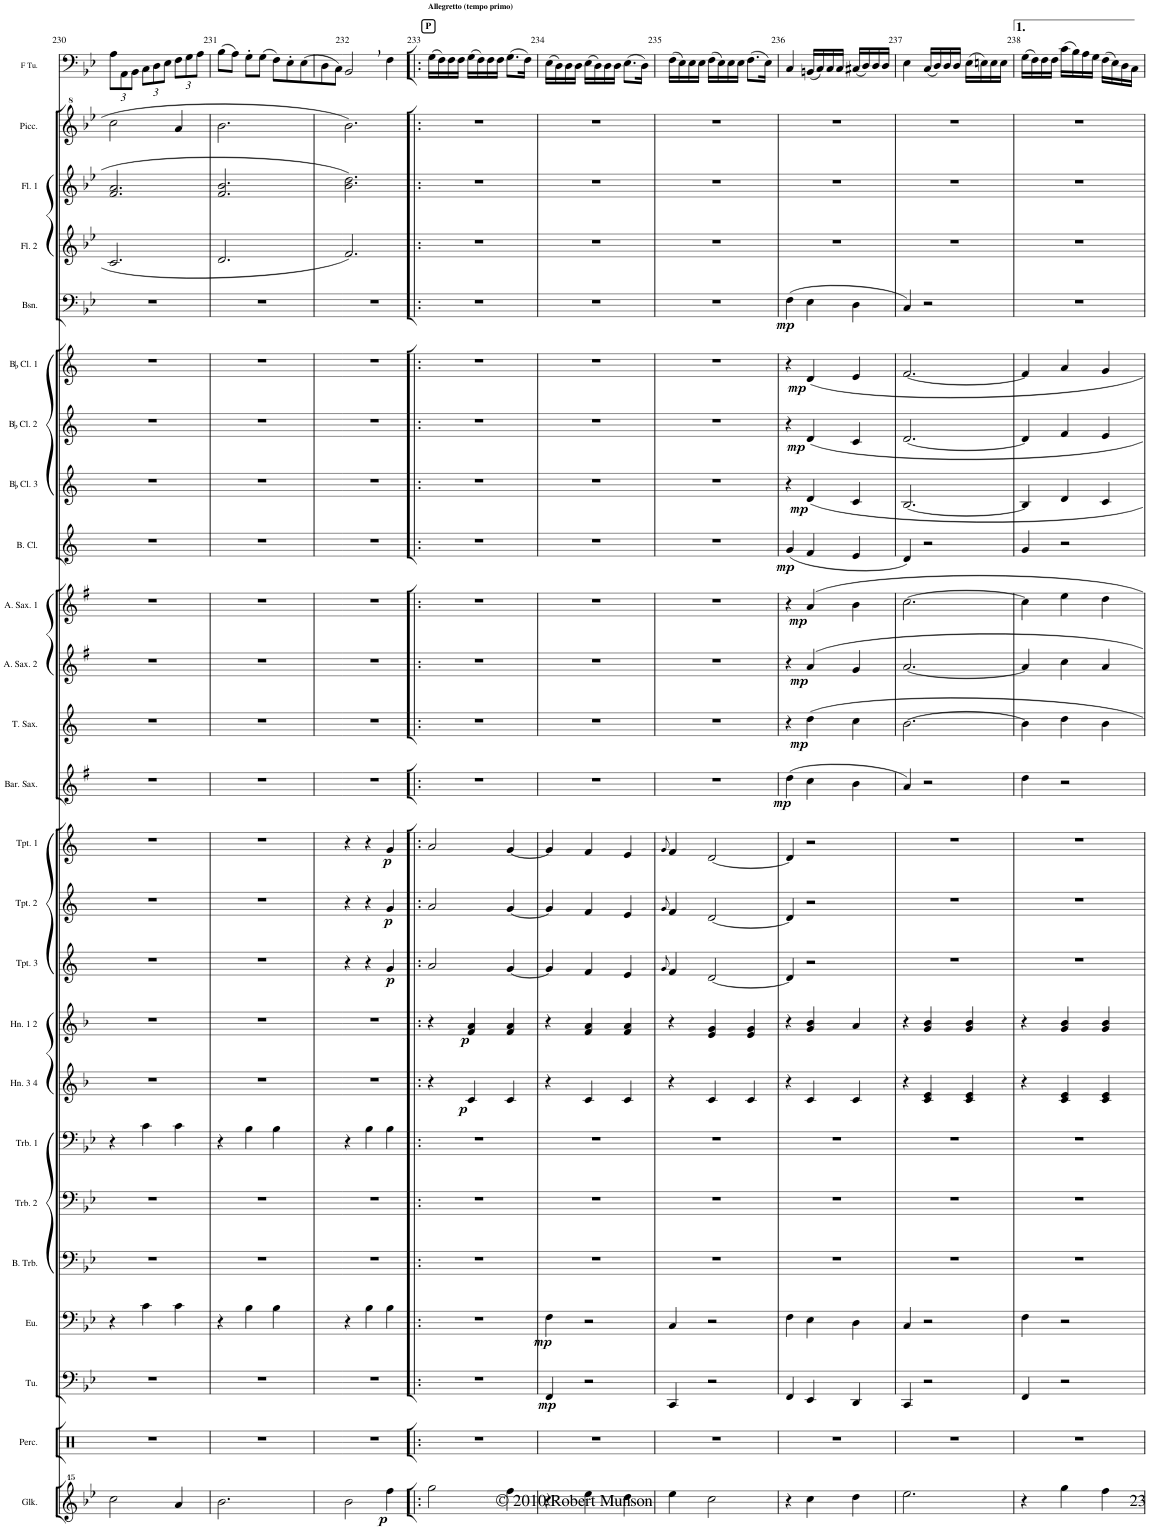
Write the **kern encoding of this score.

**kern	**dynam	**kern	**kern	**dynam	**kern	**dynam	**kern	**kern	**kern	**kern	**dynam	**kern	**dynam	**kern	**dynam	**kern	**dynam	**kern	**dynam	**kern	**dynam	**kern	**dynam	**kern	**dynam	**kern	**dynam	**kern	**dynam	**kern	**dynam	**kern	**dynam	**kern	**dynam	**kern	**dynam	**kern	**kern	**kern	**kern
*part25	*part25	*part24	*part23	*part23	*part22	*part22	*part21	*part20	*part19	*part18	*part18	*part17	*part17	*part16	*part16	*part15	*part15	*part14	*part14	*part13	*part13	*part12	*part12	*part11	*part11	*part10	*part10	*part9	*part9	*part8	*part8	*part7	*part7	*part6	*part6	*part5	*part5	*part4	*part3	*part2	*part1
*staff25	*staff25	*staff24	*staff23	*staff23	*staff22	*staff22	*staff21	*staff20	*staff19	*staff18	*staff18	*staff17	*staff17	*staff16	*staff16	*staff15	*staff15	*staff14	*staff14	*staff13	*staff13	*staff12	*staff12	*staff11	*staff11	*staff10	*staff10	*staff9	*staff9	*staff8	*staff8	*staff7	*staff7	*staff6	*staff6	*staff5	*staff5	*staff4	*staff3	*staff2	*staff1
*I"Glockenspiel	*	*I"Percussion	*I"Tuba	*	*I"Euphonium	*	*I"Bass Trombone	*I"Trombone 2	*I"Trombone 1	*I"Horn 3 4	*	*I"Horn 1 2	*	*I"BaccidentalFlat Trumpet 3	*	*I"BaccidentalFlat Trumpet 2	*	*I"BaccidentalFlat Trumpet 1	*	*I"Baritone Saxophone	*	*I"Tenor Saxophone	*	*I"Alto Saxophone 2	*	*I"Alto Saxophone 1	*	*I"Bass Clarinet	*	*I"BaccidentalFlat Clarinet 3	*	*I"BaccidentalFlat Clarinet 2	*	*I"BaccidentalFlat Clarinet 1	*	*I"Bassoon	*	*I"Flute 2	*I"Flute 1	*I"Piccolo	*I"Solo F Tuba
*I'Glk.	*	*I'Perc.	*I'Tu.	*	*I'Eu.	*	*I'B. Trb.	*I'Trb. 2	*I'Trb. 1	*I'Hn. 3 4	*	*I'Hn. 1 2	*	*I'Tpt. 3	*	*I'Tpt. 2	*	*I'Tpt. 1	*	*I'Bar. Sax.	*	*I'T. Sax.	*	*I'A. Sax. 2	*	*I'A. Sax. 1	*	*I'B. Cl.	*	*I'BaccidentalFlat Cl. 3	*	*I'BaccidentalFlat Cl. 2	*	*I'BaccidentalFlat Cl. 1	*	*I'Bsn.	*	*I'Fl. 2	*I'Fl. 1	*I'Picc.	*I'F Tu.
!!LO:PB:g=z
*clefG^^2	*	*clefX	*clefF4	*	*clefF4	*	*clefF4	*clefF4	*clefF4	*clefG2	*	*clefG2	*	*clefG2	*	*clefG2	*	*clefG2	*	*clefG2	*	*clefG2	*	*clefG2	*	*clefG2	*	*clefG2	*	*clefG2	*	*clefG2	*	*clefG2	*	*clefF4	*	*clefG2	*clefG2	*clefG^2	*clefF4
*	*	*	*	*	*	*	*	*	*	*Trd4c7	*	*Trd4c7	*	*Trd1c2	*	*Trd1c2	*	*Trd1c2	*	*Trd12c21	*	*Trd8c14	*	*Trd5c9	*	*Trd5c9	*	*Trd8c14	*	*Trd1c2	*	*Trd1c2	*	*Trd1c2	*	*	*	*	*	*Trd-7c-12	*
*k[b-e-]	*	*k[]	*k[b-e-]	*	*k[b-e-]	*	*k[b-e-]	*k[b-e-]	*k[b-e-]	*k[b-]	*	*k[b-]	*	*k[]	*	*k[]	*	*k[]	*	*k[f#]	*	*k[]	*	*k[f#]	*	*k[f#]	*	*k[]	*	*k[]	*	*k[]	*	*k[]	*	*k[b-e-]	*	*k[b-e-]	*k[b-e-]	*k[b-e-]	*k[b-e-]
*M3/4	*	*M3/4	*M3/4	*	*M3/4	*	*M3/4	*M3/4	*M3/4	*M3/4	*	*M3/4	*	*M3/4	*	*M3/4	*	*M3/4	*	*M3/4	*	*M3/4	*	*M3/4	*	*M3/4	*	*M3/4	*	*M3/4	*	*M3/4	*	*M3/4	*	*M3/4	*	*M3/4	*M3/4	*M3/4	*M3/4
*	*	*	*	*	*	*	*	*	*	*	*	*	*	*	*	*	*	*	*	*	*	*	*	*	*	*	*	*	*	*	*	*	*	*	*	*	*	*	*	*	*Xbrackettup
=230	=230	=230	=230	=230	=230	=230	=230	=230	=230	=230	=230	=230	=230	=230	=230	=230	=230	=230	=230	=230	=230	=230	=230	=230	=230	=230	=230	=230	=230	=230	=230	=230	=230	=230	=230	=230	=230	=230	=230	=230	=230
2cccc\	.	2.r	2.r	.	4r	.	2.r	2.r	4r	2.r	.	2.r	.	2.r	.	2.r	.	2.r	.	2.r	.	2.r	.	2.r	.	2.r	.	2.r	.	2.r	.	2.r	.	2.r	.	2.r	.	2.c/	2.f/ 2.a/	2ccc\	12A\L
.	.	.	.	.	.	.	.	.	.	.	.	.	.	.	.	.	.	.	.	.	.	.	.	.	.	.	.	.	.	.	.	.	.	.	.	.	.	.	.	.	12AA\
.	.	.	.	.	.	.	.	.	.	.	.	.	.	.	.	.	.	.	.	.	.	.	.	.	.	.	.	.	.	.	.	.	.	.	.	.	.	.	.	.	12BB-\J
.	.	.	.	.	4c\	.	.	.	4c\	.	.	.	.	.	.	.	.	.	.	.	.	.	.	.	.	.	.	.	.	.	.	.	.	.	.	.	.	.	.	.	12C\L
.	.	.	.	.	.	.	.	.	.	.	.	.	.	.	.	.	.	.	.	.	.	.	.	.	.	.	.	.	.	.	.	.	.	.	.	.	.	.	.	.	12D\
.	.	.	.	.	.	.	.	.	.	.	.	.	.	.	.	.	.	.	.	.	.	.	.	.	.	.	.	.	.	.	.	.	.	.	.	.	.	.	.	.	12E-\J
4aaa/	.	.	.	.	4c\	.	.	.	4c\	.	.	.	.	.	.	.	.	.	.	.	.	.	.	.	.	.	.	.	.	.	.	.	.	.	.	.	.	.	.	4aa/	12F\L
.	.	.	.	.	.	.	.	.	.	.	.	.	.	.	.	.	.	.	.	.	.	.	.	.	.	.	.	.	.	.	.	.	.	.	.	.	.	.	.	.	12G\
.	.	.	.	.	.	.	.	.	.	.	.	.	.	.	.	.	.	.	.	.	.	.	.	.	.	.	.	.	.	.	.	.	.	.	.	.	.	.	.	.	12A\J
=231	=231	=231	=231	=231	=231	=231	=231	=231	=231	=231	=231	=231	=231	=231	=231	=231	=231	=231	=231	=231	=231	=231	=231	=231	=231	=231	=231	=231	=231	=231	=231	=231	=231	=231	=231	=231	=231	=231	=231	=231	=231
2.bbb-\	.	2.r	2.r	.	4r	.	2.r	2.r	4r	2.r	.	2.r	.	2.r	.	2.r	.	2.r	.	2.r	.	2.r	.	2.r	.	2.r	.	2.r	.	2.r	.	2.r	.	2.r	.	2.r	.	2.d/	2.f/ 2.b-/	2.bb-\	(8B-\L
.	.	.	.	.	.	.	.	.	.	.	.	.	.	.	.	.	.	.	.	.	.	.	.	.	.	.	.	.	.	.	.	.	.	.	.	.	.	.	.	.	8A\J)
.	.	.	.	.	4B-\	.	.	.	4B-\	.	.	.	.	.	.	.	.	.	.	.	.	.	.	.	.	.	.	.	.	.	.	.	.	.	.	.	.	.	.	.	8G'\L
.	.	.	.	.	.	.	.	.	.	.	.	.	.	.	.	.	.	.	.	.	.	.	.	.	.	.	.	.	.	.	.	.	.	.	.	.	.	.	.	.	(8G\J
.	.	.	.	.	4B-\	.	.	.	4B-\	.	.	.	.	.	.	.	.	.	.	.	.	.	.	.	.	.	.	.	.	.	.	.	.	.	.	.	.	.	.	.	8F\L)
.	.	.	.	.	.	.	.	.	.	.	.	.	.	.	.	.	.	.	.	.	.	.	.	.	.	.	.	.	.	.	.	.	.	.	.	.	.	.	.	.	8E-'\
4.ryy	.	4.ryy	4.ryy	.	4.ryy	.	4.ryy	4.ryy	4.ryy	4.ryy	.	4.ryy	.	4.ryy	.	4.ryy	.	4.ryy	.	4.ryy	.	4.ryy	.	4.ryy	.	4.ryy	.	4.ryy	.	4.ryy	.	4.ryy	.	4.ryy	.	4.ryy	.	4.ryy	4.ryy	4.ryy	(8E-\
.	.	.	.	.	.	.	.	.	.	.	.	.	.	.	.	.	.	.	.	.	.	.	.	.	.	.	.	.	.	.	.	.	.	.	.	.	.	.	.	.	8D\
.	.	.	.	.	.	.	.	.	.	.	.	.	.	.	.	.	.	.	.	.	.	.	.	.	.	.	.	.	.	.	.	.	.	.	.	.	.	.	.	.	8C\J)
=232	=232	=232	=232	=232	=232	=232	=232	=232	=232	=232	=232	=232	=232	=232	=232	=232	=232	=232	=232	=232	=232	=232	=232	=232	=232	=232	=232	=232	=232	=232	=232	=232	=232	=232	=232	=232	=232	=232	=232	=232	=232
2bbb-\	.	2.r	2.r	.	4r	.	2.r	2.r	4r	2.r	.	2.r	.	4r	.	4r	.	4r	.	2.r	.	2.r	.	2.r	.	2.r	.	2.r	.	2.r	.	2.r	.	2.r	.	2.r	.	2.f/	2.b-\ 2.dd\	2.bb-\	2BB-,/
.	.	.	.	.	4B-\	.	.	.	4B-\	.	.	.	.	4r	.	4r	.	4r	.	.	.	.	.	.	.	.	.	.	.	.	.	.	.	.	.	.	.	.	.	.	.
!	!LO:DY:b	!	!	!	!	!	!	!	!	!	!	!	!	!	!LO:DY:b	!	!LO:DY:b	!	!LO:DY:b	!	!	!	!	!	!	!	!	!	!	!	!	!	!	!	!	!	!	!	!	!	!
4ffff\	p	.	.	.	4B-\	.	.	.	4B-\	.	.	.	.	4g/	p	4g/	p	4g/	p	.	.	.	.	.	.	.	.	.	.	.	.	.	.	.	.	.	.	.	.	.	4F\
=233!|:	=233!|:	=233!|:	=233!|:	=233!|:	=233!|:	=233!|:	=233!|:	=233!|:	=233!|:	=233!|:	=233!|:	=233!|:	=233!|:	=233!|:	=233!|:	=233!|:	=233!|:	=233!|:	=233!|:	=233!|:	=233!|:	=233!|:	=233!|:	=233!|:	=233!|:	=233!|:	=233!|:	=233!|:	=233!|:	=233!|:	=233!|:	=233!|:	=233!|:	=233!|:	=233!|:	=233!|:	=233!|:	=233!|:	=233!|:	=233!|:	=233!|:
!	!	!	!	!	!	!	!	!	!	!	!	!	!	!	!	!	!	!	!	!	!	!	!	!	!	!	!	!	!	!	!	!	!	!	!	!	!	!	!	!	!LO:TX:a:B:t=P
!	!	!	!	!	!	!	!	!	!	!	!	!	!	!	!	!	!	!	!	!	!	!	!	!	!	!	!	!	!	!	!	!	!	!	!	!	!	!	!	!	!LO:TX:a:B:t=Allegretto (tempo primo)
2gggg\	.	2.r	2.r	.	2.r	.	2.r	2.r	2.r	4r	.	4r	.	2a/	.	2a/	.	2a/	.	2.r	.	2.r	.	2.r	.	2.r	.	2.r	.	2.r	.	2.r	.	2.r	.	2.r	.	2.r	2.r	2.r	(16G\LL
.	.	.	.	.	.	.	.	.	.	.	.	.	.	.	.	.	.	.	.	.	.	.	.	.	.	.	.	.	.	.	.	.	.	.	.	.	.	.	.	.	16F\)
.	.	.	.	.	.	.	.	.	.	.	.	.	.	.	.	.	.	.	.	.	.	.	.	.	.	.	.	.	.	.	.	.	.	.	.	.	.	.	.	.	16F\
.	.	.	.	.	.	.	.	.	.	.	.	.	.	.	.	.	.	.	.	.	.	.	.	.	.	.	.	.	.	.	.	.	.	.	.	.	.	.	.	.	16F\JJ
!	!	!	!	!	!	!	!	!	!	!	!LO:DY:b	!	!LO:DY:b	!	!	!	!	!	!	!	!	!	!	!	!	!	!	!	!	!	!	!	!	!	!	!	!	!	!	!	!
.	.	.	.	.	.	.	.	.	.	4c/	p	4f/ 4a/	p	.	.	.	.	.	.	.	.	.	.	.	.	.	.	.	.	.	.	.	.	.	.	.	.	.	.	.	(16G\LL
.	.	.	.	.	.	.	.	.	.	.	.	.	.	.	.	.	.	.	.	.	.	.	.	.	.	.	.	.	.	.	.	.	.	.	.	.	.	.	.	.	16F\)
.	.	.	.	.	.	.	.	.	.	.	.	.	.	.	.	.	.	.	.	.	.	.	.	.	.	.	.	.	.	.	.	.	.	.	.	.	.	.	.	.	16F\
.	.	.	.	.	.	.	.	.	.	.	.	.	.	.	.	.	.	.	.	.	.	.	.	.	.	.	.	.	.	.	.	.	.	.	.	.	.	.	.	.	16F\JJ
4ffff\	.	.	.	.	.	.	.	.	.	4c/	.	4f/ 4a/	.	[4g/	.	[4g/	.	[4g/	.	.	.	.	.	.	.	.	.	.	.	.	.	.	.	.	.	.	.	.	.	.	(8.G\L
.	.	.	.	.	.	.	.	.	.	.	.	.	.	.	.	.	.	.	.	.	.	.	.	.	.	.	.	.	.	.	.	.	.	.	.	.	.	.	.	.	16F\Jk)
=234	=234	=234	=234	=234	=234	=234	=234	=234	=234	=234	=234	=234	=234	=234	=234	=234	=234	=234	=234	=234	=234	=234	=234	=234	=234	=234	=234	=234	=234	=234	=234	=234	=234	=234	=234	=234	=234	=234	=234	=234	=234
!	!	!	!	!LO:DY:b	!	!LO:DY:b	!	!	!	!	!	!	!	!	!	!	!	!	!	!	!	!	!	!	!	!	!	!	!	!	!	!	!	!	!	!	!	!	!	!	!
4r	.	2.r	4FF/	mp	4F\	mp	2.r	2.r	2.r	4r	.	4r	.	4g/]	.	4g/]	.	4g/]	.	2.r	.	2.r	.	2.r	.	2.r	.	2.r	.	2.r	.	2.r	.	2.r	.	2.r	.	2.r	2.r	2.r	(16E-\LL
.	.	.	.	.	.	.	.	.	.	.	.	.	.	.	.	.	.	.	.	.	.	.	.	.	.	.	.	.	.	.	.	.	.	.	.	.	.	.	.	.	16D\)
.	.	.	.	.	.	.	.	.	.	.	.	.	.	.	.	.	.	.	.	.	.	.	.	.	.	.	.	.	.	.	.	.	.	.	.	.	.	.	.	.	16D\
.	.	.	.	.	.	.	.	.	.	.	.	.	.	.	.	.	.	.	.	.	.	.	.	.	.	.	.	.	.	.	.	.	.	.	.	.	.	.	.	.	16D\JJ
4eeee-\	.	.	2r	.	2r	.	.	.	.	4c/	.	4f/ 4a/	.	4f/	.	4f/	.	4f/	.	.	.	.	.	.	.	.	.	.	.	.	.	.	.	.	.	.	.	.	.	.	(16E-\LL
.	.	.	.	.	.	.	.	.	.	.	.	.	.	.	.	.	.	.	.	.	.	.	.	.	.	.	.	.	.	.	.	.	.	.	.	.	.	.	.	.	16D\)
.	.	.	.	.	.	.	.	.	.	.	.	.	.	.	.	.	.	.	.	.	.	.	.	.	.	.	.	.	.	.	.	.	.	.	.	.	.	.	.	.	16D\
.	.	.	.	.	.	.	.	.	.	.	.	.	.	.	.	.	.	.	.	.	.	.	.	.	.	.	.	.	.	.	.	.	.	.	.	.	.	.	.	.	16D\JJ
4dddd\	.	.	.	.	.	.	.	.	.	4c/	.	4f/ 4a/	.	4e/	.	4e/	.	4e/	.	.	.	.	.	.	.	.	.	.	.	.	.	.	.	.	.	.	.	.	.	.	(8.E-\L
.	.	.	.	.	.	.	.	.	.	.	.	.	.	.	.	.	.	.	.	.	.	.	.	.	.	.	.	.	.	.	.	.	.	.	.	.	.	.	.	.	16D\Jk)
=235	=235	=235	=235	=235	=235	=235	=235	=235	=235	=235	=235	=235	=235	=235	=235	=235	=235	=235	=235	=235	=235	=235	=235	=235	=235	=235	=235	=235	=235	=235	=235	=235	=235	=235	=235	=235	=235	=235	=235	=235	=235
.	.	.	.	.	.	.	.	.	.	.	.	.	.	8qg/	.	8qg/	.	8qg/	.	.	.	.	.	.	.	.	.	.	.	.	.	.	.	.	.	.	.	.	.	.	.
4eeee-\	.	2.r	4CC/	.	4C/	.	2.r	2.r	2.r	4r	.	4r	.	4f/	.	4f/	.	4f/	.	2.r	.	2.r	.	2.r	.	2.r	.	2.r	.	2.r	.	2.r	.	2.r	.	2.r	.	2.r	2.r	2.r	(16F\LL
.	.	.	.	.	.	.	.	.	.	.	.	.	.	.	.	.	.	.	.	.	.	.	.	.	.	.	.	.	.	.	.	.	.	.	.	.	.	.	.	.	16E-\)
.	.	.	.	.	.	.	.	.	.	.	.	.	.	.	.	.	.	.	.	.	.	.	.	.	.	.	.	.	.	.	.	.	.	.	.	.	.	.	.	.	16E-\
.	.	.	.	.	.	.	.	.	.	.	.	.	.	.	.	.	.	.	.	.	.	.	.	.	.	.	.	.	.	.	.	.	.	.	.	.	.	.	.	.	16E-\JJ
2cccc\	.	.	2r	.	2r	.	.	.	.	4c/	.	4e/ 4g/	.	[2d/	.	[2d/	.	[2d/	.	.	.	.	.	.	.	.	.	.	.	.	.	.	.	.	.	.	.	.	.	.	(16F\LL
.	.	.	.	.	.	.	.	.	.	.	.	.	.	.	.	.	.	.	.	.	.	.	.	.	.	.	.	.	.	.	.	.	.	.	.	.	.	.	.	.	16E-\)
.	.	.	.	.	.	.	.	.	.	.	.	.	.	.	.	.	.	.	.	.	.	.	.	.	.	.	.	.	.	.	.	.	.	.	.	.	.	.	.	.	16E-\
.	.	.	.	.	.	.	.	.	.	.	.	.	.	.	.	.	.	.	.	.	.	.	.	.	.	.	.	.	.	.	.	.	.	.	.	.	.	.	.	.	16E-\JJ
.	.	.	.	.	.	.	.	.	.	4c/	.	4e/ 4g/	.	.	.	.	.	.	.	.	.	.	.	.	.	.	.	.	.	.	.	.	.	.	.	.	.	.	.	.	(8.F\L
.	.	.	.	.	.	.	.	.	.	.	.	.	.	.	.	.	.	.	.	.	.	.	.	.	.	.	.	.	.	.	.	.	.	.	.	.	.	.	.	.	16E-\Jk)
=236	=236	=236	=236	=236	=236	=236	=236	=236	=236	=236	=236	=236	=236	=236	=236	=236	=236	=236	=236	=236	=236	=236	=236	=236	=236	=236	=236	=236	=236	=236	=236	=236	=236	=236	=236	=236	=236	=236	=236	=236	=236
!	!	!	!	!	!	!	!	!	!	!	!	!	!	!	!	!	!	!	!	!	!LO:DY:b	!	!	!	!	!	!	!	!LO:DY:b	!	!	!	!	!	!	!	!LO:DY:b	!	!	!	!
4r	.	2.r	4FF/	.	4F\	.	2.r	2.r	2.r	4r	.	4r	.	4d/]	.	4d/]	.	4d/]	.	(4dd\	mp	4r	.	4r	.	4r	.	(4g/	mp	4r	.	4r	.	4r	.	(4F\	mp	2.r	2.r	2.r	4C/
!	!	!	!	!	!	!	!	!	!	!	!	!	!	!	!	!	!	!	!	!	!	!	!LO:DY:b	!	!LO:DY:b	!	!LO:DY:b	!	!	!	!LO:DY:b	!	!LO:DY:b	!	!LO:DY:b	!	!	!	!	!	!
4cccc\	.	.	4EE-/	.	4E-\	.	.	.	.	4c/	.	4g/ 4b-/	.	2r	.	2r	.	2r	.	4cc\	.	4dd\	mp	4a/	mp	4a/	mp	4f/	.	4d/	mp	4d/	mp	4d/	mp	4E-\	.	.	.	.	(16BBn/LL
.	.	.	.	.	.	.	.	.	.	.	.	.	.	.	.	.	.	.	.	.	.	.	.	.	.	.	.	.	.	.	.	.	.	.	.	.	.	.	.	.	16C/)
.	.	.	.	.	.	.	.	.	.	.	.	.	.	.	.	.	.	.	.	.	.	.	.	.	.	.	.	.	.	.	.	.	.	.	.	.	.	.	.	.	16C/
.	.	.	.	.	.	.	.	.	.	.	.	.	.	.	.	.	.	.	.	.	.	.	.	.	.	.	.	.	.	.	.	.	.	.	.	.	.	.	.	.	16C/JJ
4dddd\	.	.	4DD/	.	4D\	.	.	.	.	4c/	.	4a/	.	.	.	.	.	.	.	4b\	.	4cc\	.	4g/	.	4b\	.	4e/	.	4c/	.	4c/	.	4e/	.	4D\	.	.	.	.	(16C#X/LL
.	.	.	.	.	.	.	.	.	.	.	.	.	.	.	.	.	.	.	.	.	.	.	.	.	.	.	.	.	.	.	.	.	.	.	.	.	.	.	.	.	16D/)
.	.	.	.	.	.	.	.	.	.	.	.	.	.	.	.	.	.	.	.	.	.	.	.	.	.	.	.	.	.	.	.	.	.	.	.	.	.	.	.	.	16D/
.	.	.	.	.	.	.	.	.	.	.	.	.	.	.	.	.	.	.	.	.	.	.	.	.	.	.	.	.	.	.	.	.	.	.	.	.	.	.	.	.	16D/JJ
=237	=237	=237	=237	=237	=237	=237	=237	=237	=237	=237	=237	=237	=237	=237	=237	=237	=237	=237	=237	=237	=237	=237	=237	=237	=237	=237	=237	=237	=237	=237	=237	=237	=237	=237	=237	=237	=237	=237	=237	=237	=237
2.eeee-\	.	2.r	4CC/	.	4C/	.	2.r	2.r	2.r	4r	.	4r	.	2.r	.	2.r	.	2.r	.	4a/)	.	[2.b\	.	[2.a/	.	[2.cc\	.	4d/)	.	[2.B/	.	[2.d/	.	[2.f/	.	4C/)	.	2.r	2.r	2.r	4E-\
.	.	.	2r	.	2r	.	.	.	.	4c/ 4e/	.	4g/ 4b-/	.	.	.	.	.	.	.	2r	.	.	.	.	.	.	.	2r	.	.	.	.	.	.	.	2r	.	.	.	.	(16C/LL
.	.	.	.	.	.	.	.	.	.	.	.	.	.	.	.	.	.	.	.	.	.	.	.	.	.	.	.	.	.	.	.	.	.	.	.	.	.	.	.	.	16D/)
.	.	.	.	.	.	.	.	.	.	.	.	.	.	.	.	.	.	.	.	.	.	.	.	.	.	.	.	.	.	.	.	.	.	.	.	.	.	.	.	.	16D/
.	.	.	.	.	.	.	.	.	.	.	.	.	.	.	.	.	.	.	.	.	.	.	.	.	.	.	.	.	.	.	.	.	.	.	.	.	.	.	.	.	16D/JJ
.	.	.	.	.	.	.	.	.	.	4c/ 4e/	.	4g/ 4b-/	.	.	.	.	.	.	.	.	.	.	.	.	.	.	.	.	.	.	.	.	.	.	.	.	.	.	.	.	(16E-\LL
.	.	.	.	.	.	.	.	.	.	.	.	.	.	.	.	.	.	.	.	.	.	.	.	.	.	.	.	.	.	.	.	.	.	.	.	.	.	.	.	.	16En\)
.	.	.	.	.	.	.	.	.	.	.	.	.	.	.	.	.	.	.	.	.	.	.	.	.	.	.	.	.	.	.	.	.	.	.	.	.	.	.	.	.	16E\
.	.	.	.	.	.	.	.	.	.	.	.	.	.	.	.	.	.	.	.	.	.	.	.	.	.	.	.	.	.	.	.	.	.	.	.	.	.	.	.	.	16E\JJ
=238	=238	=238	=238	=238	=238	=238	=238	=238	=238	=238	=238	=238	=238	=238	=238	=238	=238	=238	=238	=238	=238	=238	=238	=238	=238	=238	=238	=238	=238	=238	=238	=238	=238	=238	=238	=238	=238	=238	=238	=238	=238
4r	.	2.r	4FF/	.	4F\	.	2.r	2.r	2.r	4r	.	4r	.	2.r	.	2.r	.	2.r	.	4dd\	.	4b\]	.	4a/]	.	4cc\]	.	4g/	.	4B/]	.	4d/]	.	4f/]	.	2.r	.	2.r	2.r	2.r	(16G\LL
.	.	.	.	.	.	.	.	.	.	.	.	.	.	.	.	.	.	.	.	.	.	.	.	.	.	.	.	.	.	.	.	.	.	.	.	.	.	.	.	.	16F\)
.	.	.	.	.	.	.	.	.	.	.	.	.	.	.	.	.	.	.	.	.	.	.	.	.	.	.	.	.	.	.	.	.	.	.	.	.	.	.	.	.	16F\
.	.	.	.	.	.	.	.	.	.	.	.	.	.	.	.	.	.	.	.	.	.	.	.	.	.	.	.	.	.	.	.	.	.	.	.	.	.	.	.	.	16F\JJ
4gggg\	.	.	2r	.	2r	.	.	.	.	4c/ 4e/	.	4g/ 4b-/	.	.	.	.	.	.	.	2r	.	4dd\	.	4cc\	.	4ee\	.	2r	.	4d/	.	4f/	.	4a/	.	.	.	.	.	.	(16c\LL
.	.	.	.	.	.	.	.	.	.	.	.	.	.	.	.	.	.	.	.	.	.	.	.	.	.	.	.	.	.	.	.	.	.	.	.	.	.	.	.	.	16B-\)
.	.	.	.	.	.	.	.	.	.	.	.	.	.	.	.	.	.	.	.	.	.	.	.	.	.	.	.	.	.	.	.	.	.	.	.	.	.	.	.	.	16A\
.	.	.	.	.	.	.	.	.	.	.	.	.	.	.	.	.	.	.	.	.	.	.	.	.	.	.	.	.	.	.	.	.	.	.	.	.	.	.	.	.	16G\JJ
4ffff\	.	.	.	.	.	.	.	.	.	4c/ 4e/	.	4g/ 4b-/	.	.	.	.	.	.	.	.	.	4b\	.	4a/	.	4dd\	.	.	.	4c/	.	4e/	.	4g/	.	.	.	.	.	.	(16F\LL
.	.	.	.	.	.	.	.	.	.	.	.	.	.	.	.	.	.	.	.	.	.	.	.	.	.	.	.	.	.	.	.	.	.	.	.	.	.	.	.	.	16E-\)
.	.	.	.	.	.	.	.	.	.	.	.	.	.	.	.	.	.	.	.	.	.	.	.	.	.	.	.	.	.	.	.	.	.	.	.	.	.	.	.	.	16D\
.	.	.	.	.	.	.	.	.	.	.	.	.	.	.	.	.	.	.	.	.	.	.	.	.	.	.	.	.	.	.	.	.	.	.	.	.	.	.	.	.	16C\JJ
=	=	=	=	=	=	=	=	=	=	=	=	=	=	=	=	=	=	=	=	=	=	=	=	=	=	=	=	=	=	=	=	=	=	=	=	=	=	=	=	=	=
*-	*-	*-	*-	*-	*-	*-	*-	*-	*-	*-	*-	*-	*-	*-	*-	*-	*-	*-	*-	*-	*-	*-	*-	*-	*-	*-	*-	*-	*-	*-	*-	*-	*-	*-	*-	*-	*-	*-	*-	*-	*-
